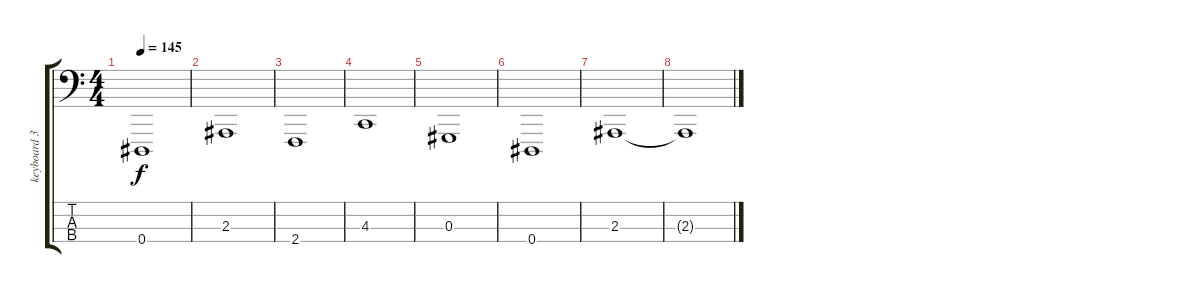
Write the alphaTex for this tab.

\track ("keyboard 3" "keyboard 3") {instrument stringensemble1}
\staff {score tabs}
\tuning (Gb2 Db2 Ab1 Eb1) {hide}
\ts (4 4)
\tempo 145
\clef f4
\ks c
0.4.1{dy f} |
2.3.1 |
2.4.1 |
4.3.1 |
0.3.1 |
0.4.1 |
2.3.1 |
2.3{t}.1
